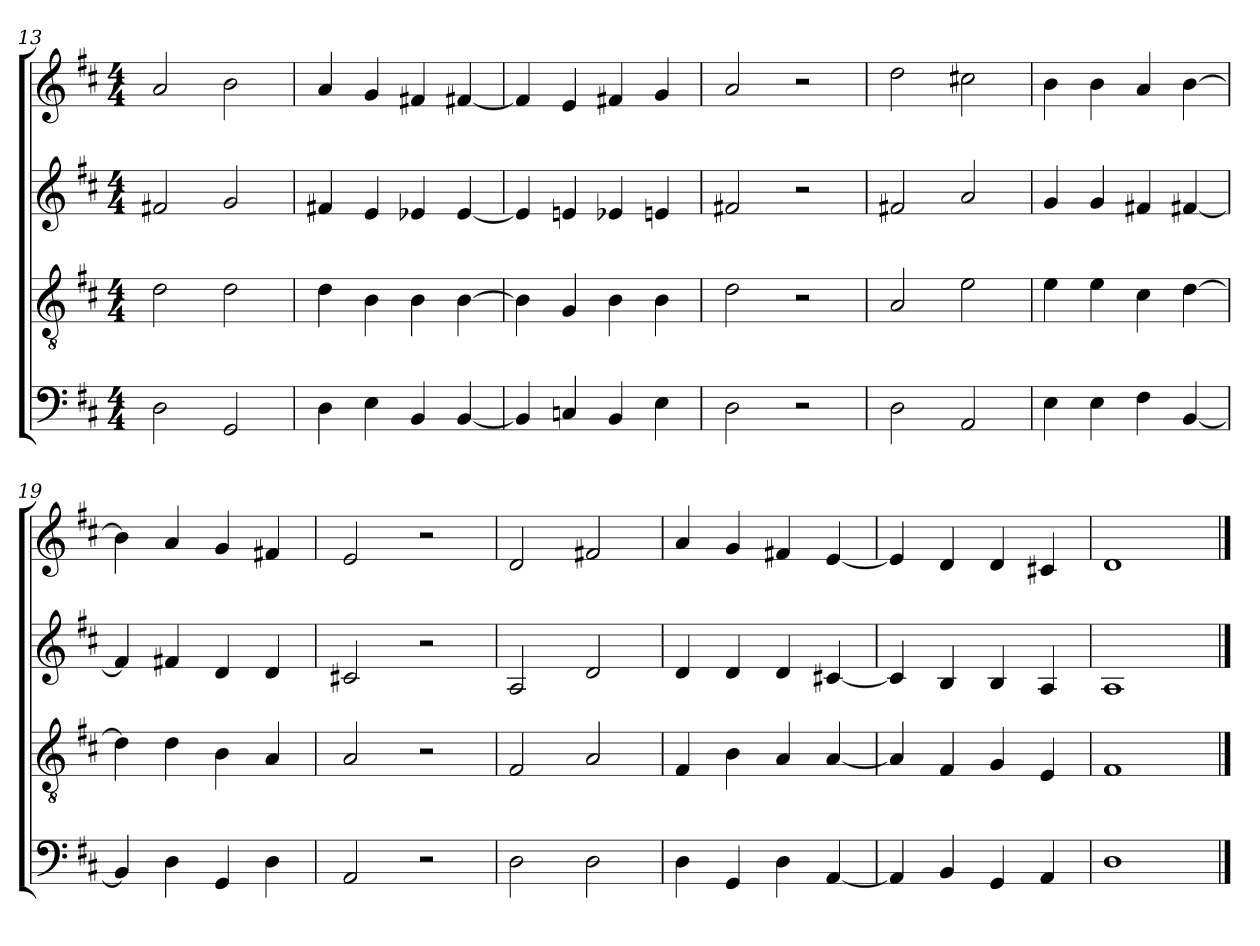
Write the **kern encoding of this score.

**kern	**kern	**kern	**kern
*part4	*part3	*part2	*part1
*staff4	*staff3	*staff2	*staff1
*clefF4	*clefGv2	*clefG2	*clefG2
*k[f#c#]	*k[f#c#]	*k[f#c#]	*k[f#c#]
*M4/4	*M4/4	*M4/4	*M4/4
=13	=13	=13	=13
2D	2d	2f#X	2a
2GG	2d	2g	2b
=14	=14	=14	=14
4D	4d	4f#X	4a
4E	4B	4e	4g
4BB	4B	4e-X	4f#X
[4BB	[4B	[4e-	[4f#X
=15	=15	=15	=15
4BB]	4B]	4e-]	4f#]
4Cn	4G	4en	4e
4BB	4B	4e-X	4f#X
4E	4B	4en	4g
=16	=16	=16	=16
2D	2d	2f#X	2a
2r	2r	2r	2r
=17	=17	=17	=17
2D	2A	2f#X	2dd
2AA	2e	2a	2cc#X
!!LO:LB:g=z
=18	=18	=18	=18
4E	4e	4g	4b
4E	4e	4g	4b
4F#	4c#	4f#X	4a
[4BB	[4d	[4f#X	[4b
=19	=19	=19	=19
4BB]	4d]	4f#]	4b]
4D	4d	4f#X	4a
4GG	4B	4d	4g
4D	4A	4d	4f#X
=20	=20	=20	=20
2AA	2A	2c#X	2e
2r	2r	2r	2r
=21	=21	=21	=21
2D	2F#	2A	2d
2D	2A	2d	2f#X
=22	=22	=22	=22
4D	4F#	4d	4a
4GG	4B	4d	4g
4D	4A	4d	4f#X
[4AA	[4A	[4c#X	[4e
=23	=23	=23	=23
4AA]	4A]	4c#]	4e]
4BB	4F#	4B	4d
4GG	4G	4B	4d
4AA	4E	4A	4c#X
=24	=24	=24	=24
1D	1F#	1A	1d
==	==	==	==
*-	*-	*-	*-
